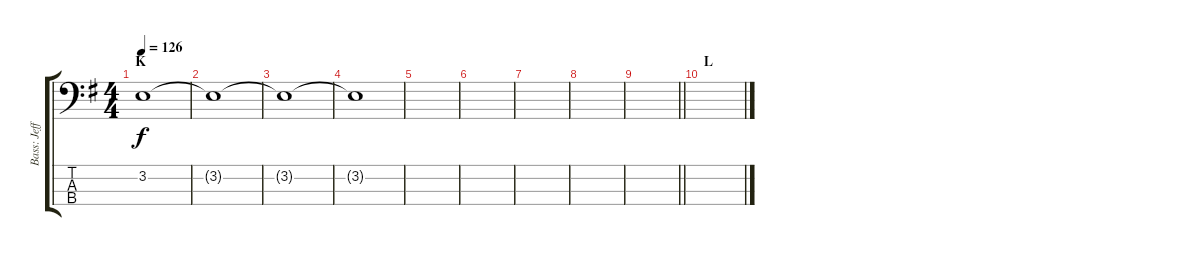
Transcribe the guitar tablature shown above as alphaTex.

\track ("Bass: Jeff" "Bass: Jeff") {instrument electricbassfinger}
\staff {score tabs}
\tuning (Gb2 Db2 Ab1 Eb1) {hide}
\ts (4 4)
\section ("" "K")
\tempo 126
\clef f4
\ks g
3.2{t}.1{dy f} |
3.2{t}.1 |
3.2{t}.1 |
3.2{t}.1{volume 0} |
|
|
|
|
\barLineRight lightlight
|
\section ("" "L")
